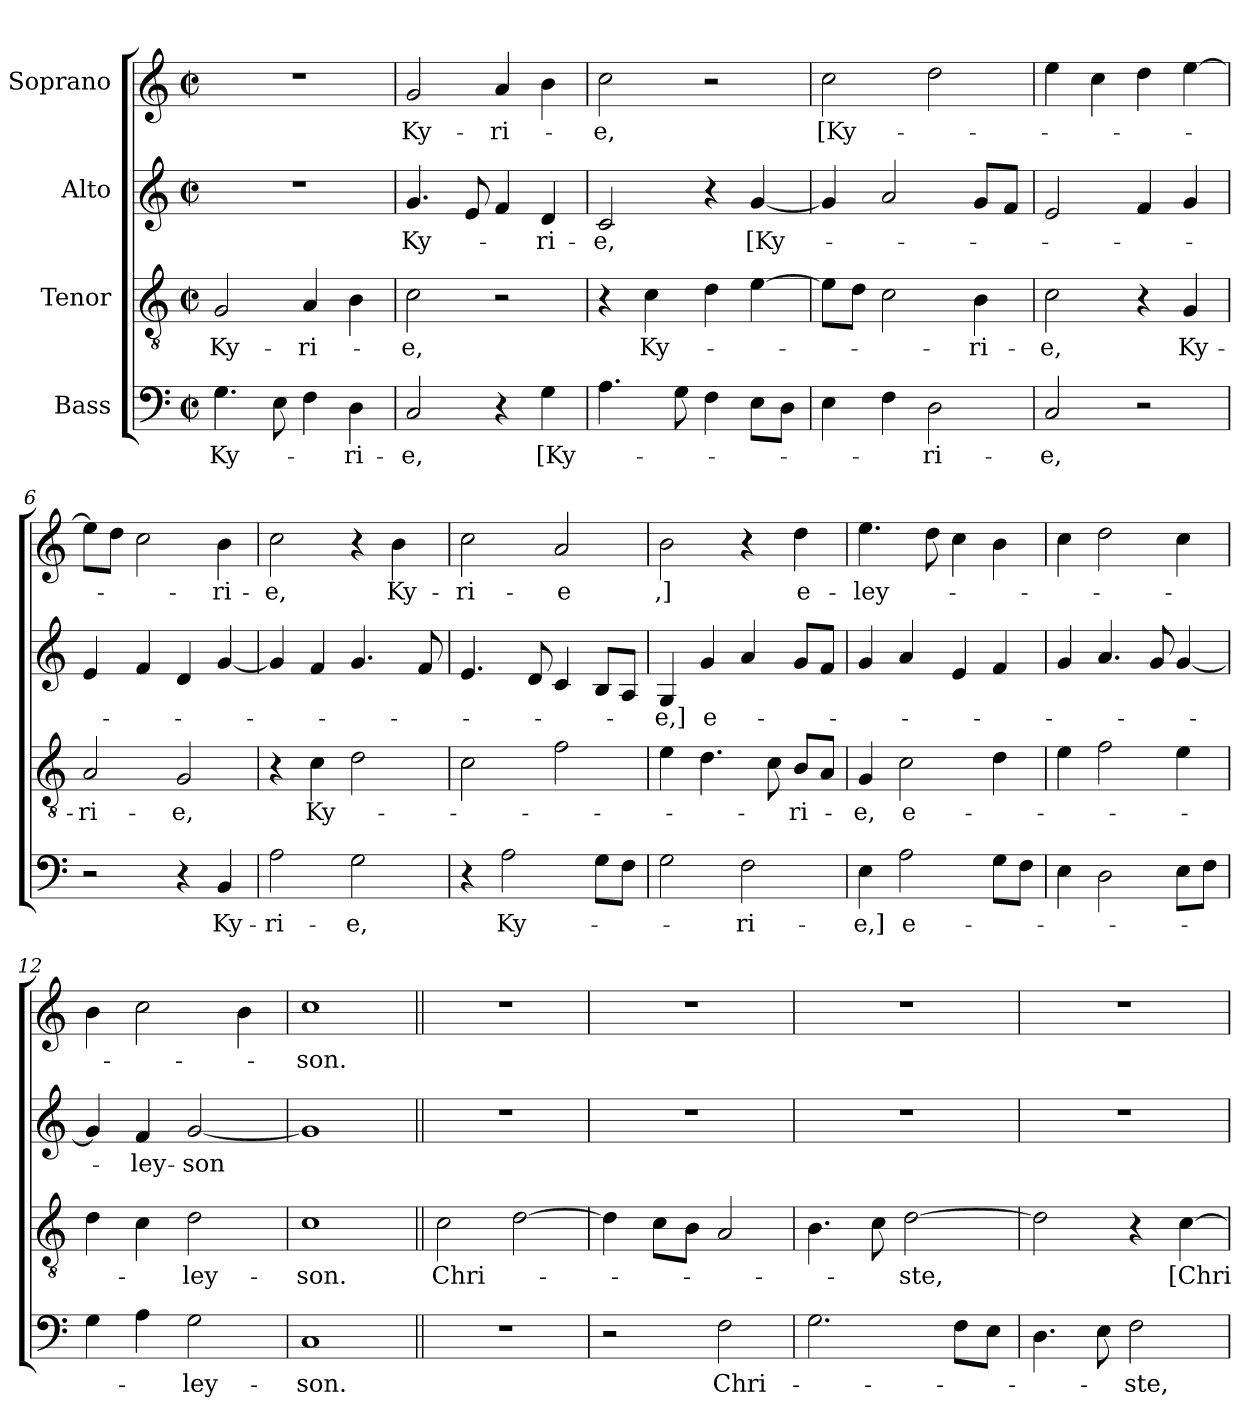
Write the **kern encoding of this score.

**kern	**text	**kern	**text	**kern	**text	**kern	**text
*part4	*part4	*part3	*part3	*part2	*part2	*part1	*part1
*staff4	*staff4	*staff3	*staff3	*staff2	*staff2	*staff1	*staff1
*I"Bass	*	*I"Tenor	*	*I"Alto	*	*I"Soprano	*
*clefF4	*	*clefGv2	*	*clefG2	*	*clefG2	*
*k[]	*	*k[]	*	*k[]	*	*k[]	*
*C:	*	*C:	*	*C:	*	*C:	*
*M2/2	*	*M2/2	*	*M2/2	*	*M2/2	*
*met(c|)	*	*met(c|)	*	*met(c|)	*	*met(c|)	*
=1	=1	=1	=1	=1	=1	=1	=1
4.G\	Ky-	2G/	Ky-	1r	.	1r	.
8E\	.	.	.	.	.	.	.
4F\	.	4A/	-ri-	.	.	.	.
4D\	-ri-	4B\	.	.	.	.	.
=2	=2	=2	=2	=2	=2	=2	=2
2C/	-e,	2c\	-e,	4.g/	Ky-	2g/	Ky-
.	.	.	.	8e/	.	.	.
4r	.	2r	.	4f/	.	4a/	-ri-
4G\	[Ky-	.	.	4d/	-ri-	4b\	.
=3	=3	=3	=3	=3	=3	=3	=3
4.A\	.	4r	.	2c/	-e,	2cc\	-e,
.	.	4c\	Ky-	.	.	.	.
8G\	.	.	.	.	.	.	.
4F\	.	4d\	.	4r	.	2r	.
8E\L	.	[4e\	.	[4g/	[Ky-	.	.
8D\J	.	.	.	.	.	.	.
=4	=4	=4	=4	=4	=4	=4	=4
4E\	.	8e\L]	.	4g/]	.	2cc\	[Ky-
.	.	8d\J	.	.	.	.	.
4F\	.	2c\	.	2a/	.	.	.
2D\	-ri-	.	.	.	.	2dd\	.
.	.	4B\	-ri-	8g/L	.	.	.
.	.	.	.	8f/J	.	.	.
=5	=5	=5	=5	=5	=5	=5	=5
2C/	-e,	2c\	-e,	2e/	.	4ee\	.
.	.	.	.	.	.	4cc\	.
2r	.	4r	.	4f/	.	4dd\	.
.	.	4G/	Ky-	4g/	.	[4ee\	.
=6	=6	=6	=6	=6	=6	=6	=6
2r	.	2A/	-ri-	4e/	.	8ee\L]	.
.	.	.	.	.	.	8dd\J	.
.	.	.	.	4f/	.	2cc\	.
4r	.	2G/	-e,	4d/	.	.	.
4BB/	Ky-	.	.	[4g/	.	4b\	-ri-
!!LO:LB:g=z
=7	=7	=7	=7	=7	=7	=7	=7
2A\	-ri-	4r	.	4g/]	.	2cc\	-e,
.	.	4c\	Ky-	4f/	.	.	.
2G\	-e,	2d\	.	4.g/	.	4r	.
.	.	.	.	.	.	4b\	Ky-
.	.	.	.	8f/	.	.	.
=8	=8	=8	=8	=8	=8	=8	=8
4r	.	2c\	.	4.e/	.	2cc\	-ri-
2A\	Ky-	.	.	.	.	.	.
.	.	.	.	8d/	.	.	.
.	.	2f\	.	4c/	.	2a/	-e
8G\L	.	.	.	8B/L	.	.	.
8F\J	.	.	.	8A/J	.	.	.
=9	=9	=9	=9	=9	=9	=9	=9
2G\	.	4e\	.	4G/	-e,]	2b\	,]
.	.	4.d\	.	4g/	e-	.	.
2F\	-ri-	.	.	4a/	.	4r	.
.	.	8c\	.	.	.	.	.
.	.	8B/L	-ri-	8g/L	.	4dd\	e-
.	.	8A/J	.	8f/J	.	.	.
=10	=10	=10	=10	=10	=10	=10	=10
4E\	-e,]	4G/	-e,	4g/	.	4.ee\	-ley-
2A\	e-	2c\	e-	4a/	.	.	.
.	.	.	.	.	.	8dd\	.
.	.	.	.	4e/	.	4cc\	.
8G\L	.	4d\	.	4f/	.	4b\	.
8F\J	.	.	.	.	.	.	.
=11	=11	=11	=11	=11	=11	=11	=11
4E\	.	4e\	.	4g/	.	4cc\	.
2D\	.	2f\	.	4.a/	.	2dd\	.
.	.	.	.	8g/	.	.	.
8E\L	.	4e\	.	[4g/	.	4cc\	.
8F\J	.	.	.	.	.	.	.
=12	=12	=12	=12	=12	=12	=12	=12
4G\	.	4d\	.	4g/]	.	4b\	.
4A\	.	4c\	.	4f/	-ley-	2cc\	.
2G\	-ley-	2d\	-ley-	[2g/	-son	.	.
.	.	.	.	.	.	4b\	.
=13	=13	=13	=13	=13	=13	=13	=13
1C	-son.	1c	-son.	1g]	.	1cc	-son.
!!LO:LB:g=z
=14||	=14||	=14||	=14||	=14||	=14||	=14||	=14||
1r	.	2c\	Chri-	1r	.	1r	.
.	.	[2d\	.	.	.	.	.
=15	=15	=15	=15	=15	=15	=15	=15
2r	.	4d\]	.	1r	.	1r	.
.	.	8c\L	.	.	.	.	.
.	.	8B\J	.	.	.	.	.
2F\	Chri-	2A/	.	.	.	.	.
=16	=16	=16	=16	=16	=16	=16	=16
2.G\	.	4.B\	.	1r	.	1r	.
.	.	8c\	.	.	.	.	.
.	.	[2d\	-ste,	.	.	.	.
8F\L	.	.	.	.	.	.	.
8E\J	.	.	.	.	.	.	.
=17	=17	=17	=17	=17	=17	=17	=17
4.D\	.	2d\]	.	1r	.	1r	.
8E\	.	.	.	.	.	.	.
2F\	-ste,	4r	.	.	.	.	.
.	.	[4c\	[Chri-	.	.	.	.
=	=	=	=	=	=	=	=
*-	*-	*-	*-	*-	*-	*-	*-
